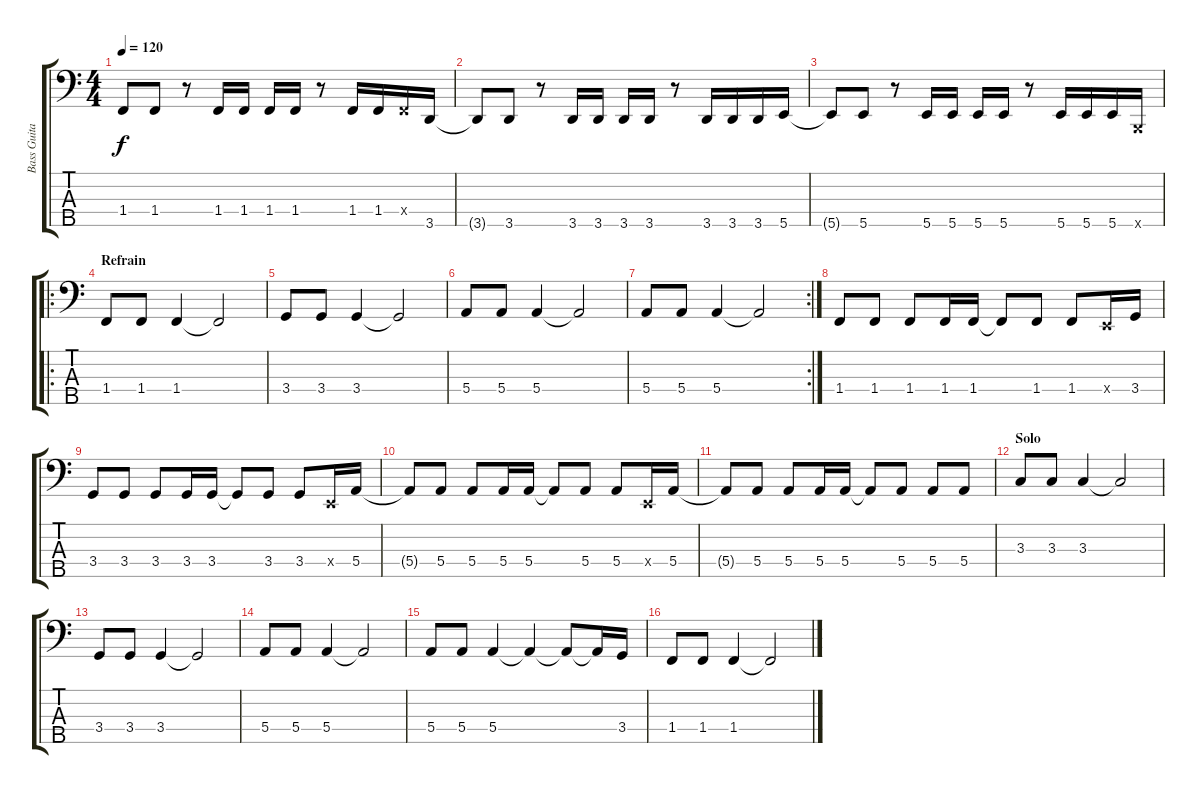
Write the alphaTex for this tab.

\track ("Bass Guitar" "Bass Guita") {instrument electricbassfinger}
\staff {score tabs}
\tuning (G2 D2 A1 E1 B0) {hide}
\ts (4 4)
\tempo 120
\clef f4
\ks c
1.4{t}.8{dy f} 1.4.8 r.8 1.4.16 1.4.16 1.4.16 1.4.16 r.8 1.4.16 1.4.16 1.4{x}.16 3.5.16 |
3.5{t}.8 3.5.8 r.8 3.5.16 3.5.16 3.5.16 3.5.16 r.8 3.5.16 3.5.16 3.5.16 5.5.16 |
5.5{t}.8 5.5.8 r.8 5.5.16 5.5.16 5.5.16 5.5.16 r.8 5.5.16 5.5.16 5.5.16 0.5{x}.16 |
\ro
\section ("" "Refrain")
1.4.8 1.4.8 1.4.4 1.4{t}.2 |
3.4.8 3.4.8 3.4.4 3.4{t}.2 |
5.4.8 5.4.8 5.4.4 5.4{t}.2 |
\rc 2
5.4.8 5.4.8 5.4.4 5.4{t}.2 |
1.4.8 1.4.8 1.4.8 1.4.16 1.4.16 1.4{t}.8 1.4.8 1.4.8 0.4{x}.16 3.4.16 |
3.4.8 3.4.8 3.4.8 3.4.16 3.4.16 3.4{t}.8 3.4.8 3.4.8 0.4{x}.16 5.4.16 |
5.4{t}.8 5.4.8 5.4.8 5.4.16 5.4.16 5.4{t}.8 5.4.8 5.4.8 0.4{x}.16 5.4.16 |
5.4{t}.8 5.4.8 5.4.8 5.4.16 5.4.16 5.4{t}.8 5.4.8 5.4.8 5.4.8 |
\section ("" "Solo")
3.3.8 3.3.8 3.3.4 3.3{t}.2 |
3.4.8 3.4.8 3.4.4 3.4{t}.2 |
5.4.8 5.4.8 5.4.4 5.4{t}.2 |
5.4.8 5.4.8 5.4.4 5.4{t}.4 5.4{t}.8 5.4{t}.16 3.4.16 |
1.4.8 1.4.8 1.4.4 1.4{t}.2
